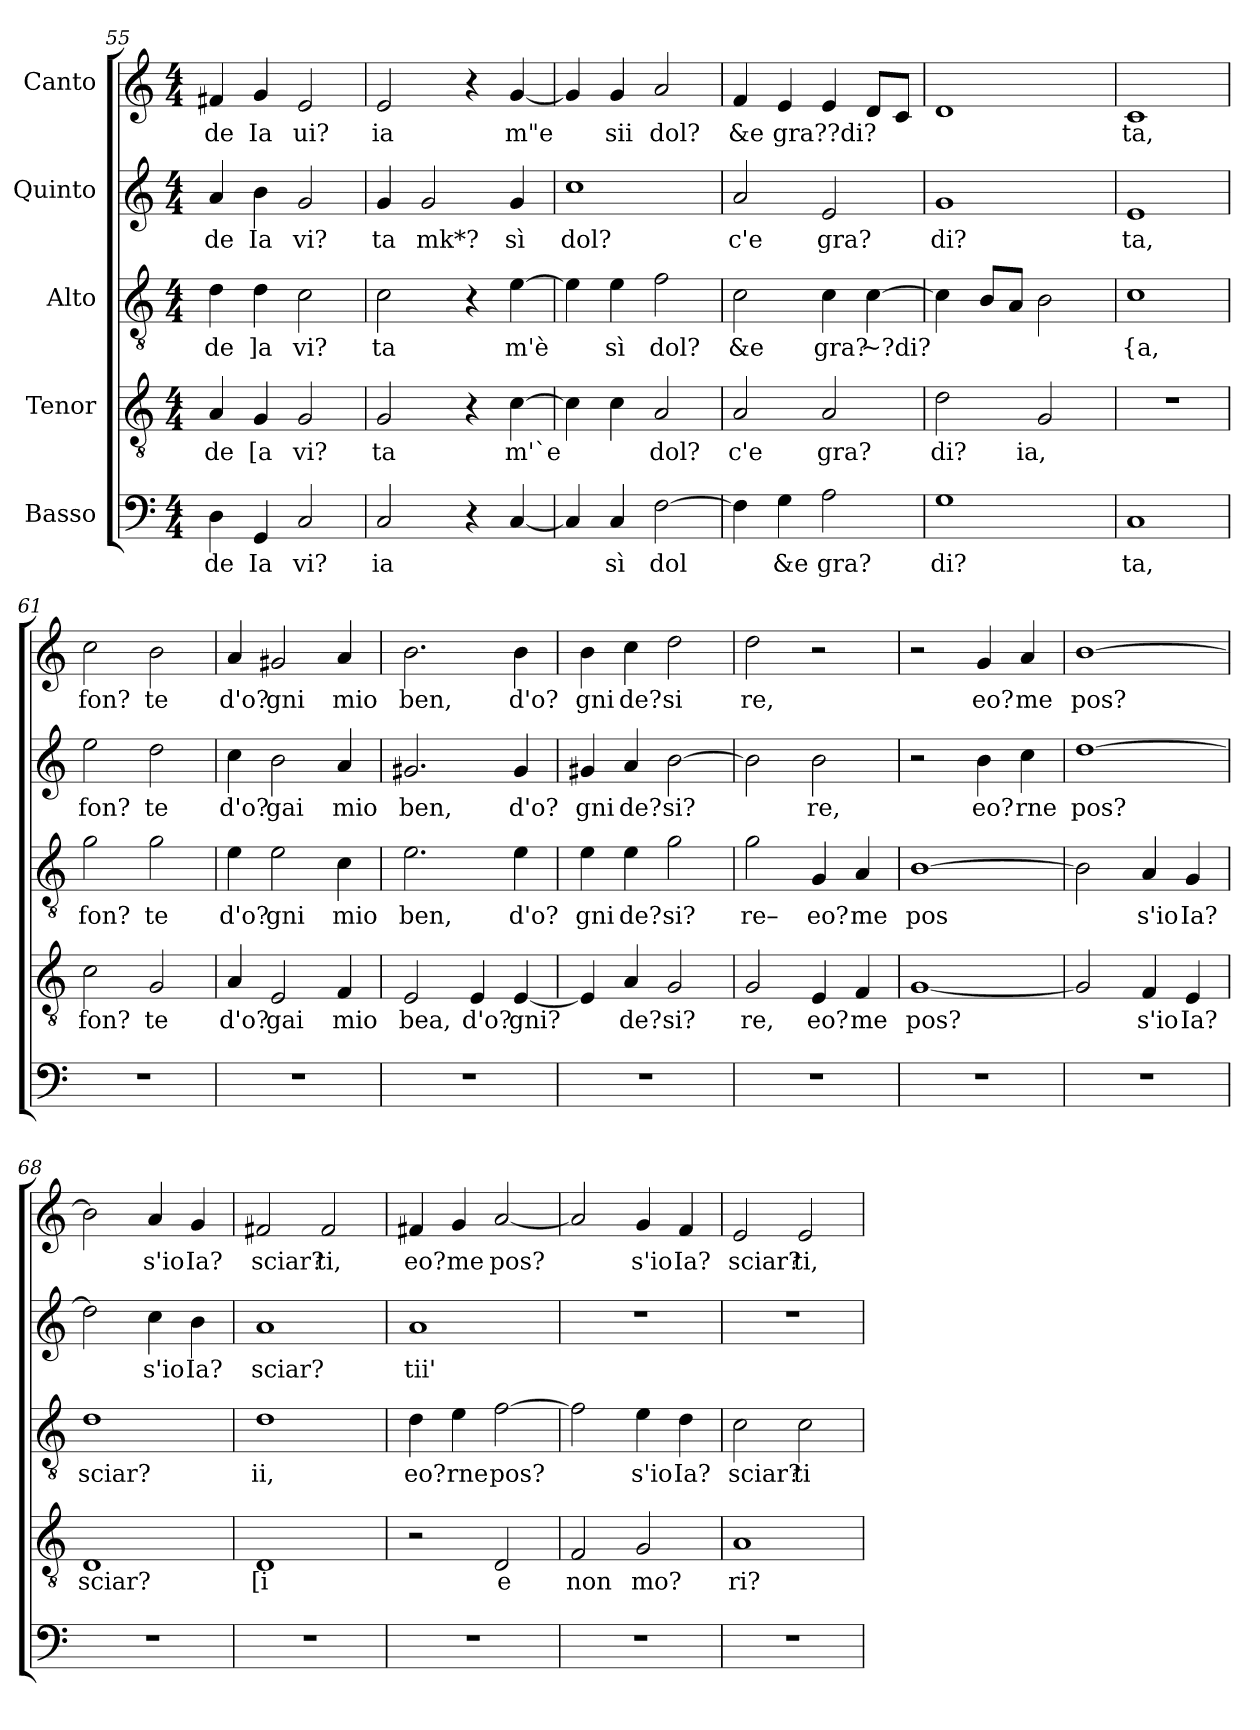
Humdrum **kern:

**kern	**text	**kern	**text	**kern	**text	**kern	**text	**kern	**text
*part5	*part5	*part4	*part4	*part3	*part3	*part2	*part2	*part1	*part1
*staff5	*staff5	*staff4	*staff4	*staff3	*staff3	*staff2	*staff2	*staff1	*staff1
*I"Basso	*	*I"Tenor	*	*I"Alto	*	*I"Quinto	*	*I"Canto	*
*clefF4	*	*clefGv2	*	*clefGv2	*	*clefG2	*	*clefG2	*
*k[]	*	*k[]	*	*k[]	*	*k[]	*	*k[]	*
*M4/4	*	*M4/4	*	*M4/4	*	*M4/4	*	*M4/4	*
=55	=55	=55	=55	=55	=55	=55	=55	=55	=55
!	!LO:LY:b	!	!LO:LY:b	!	!LO:LY:b	!	!LO:LY:b	!	!LO:LY:b
4D\	de	4A/	de	4d\	de	4a/	de	4f#X/	de
!	!LO:LY:b	!	!LO:LY:b	!	!LO:LY:b	!	!LO:LY:b	!	!LO:LY:b
4GG/	Ia	4G/	[a	4d\	]a	4b\	Ia	4g/	Ia
!	!LO:LY:b	!	!LO:LY:b	!	!LO:LY:b	!	!LO:LY:b	!	!LO:LY:b
2C/	vi?	2G/	vi?	2c\	vi?	2g/	vi?	2e/	ui?
=56	=56	=56	=56	=56	=56	=56	=56	=56	=56
!	!LO:LY:b	!	!LO:LY:b	!	!LO:LY:b	!	!LO:LY:b	!	!LO:LY:b
2C/	ia	2G/	ta	2c\	ta	4g/	ta	2e/	ia
!	!	!	!	!	!	!	!LO:LY:b	!	!
.	.	.	.	.	.	2g/	mk*?	.	.
4r	.	4r	.	4r	.	.	.	4r	.
!	!	!	!LO:LY:b	!	!LO:LY:b	!	!LO:LY:b	!	!LO:LY:b
[4C/	.	[4c\	m'`e	[4e\	m'è	4g/	sì	[4g/	m"e
=57	=57	=57	=57	=57	=57	=57	=57	=57	=57
!	!	!	!	!	!	!	!LO:LY:b	!	!
4C/]	.	4c\]	.	4e\]	.	1cc	dol?	4g/]	.
!	!LO:LY:b	!	!	!	!LO:LY:b	!	!	!	!LO:LY:b
4C/	sì	4c\	.	4e\	sì	.	.	4g/	sii
!	!LO:LY:b	!	!LO:LY:b	!	!LO:LY:b	!	!	!	!LO:LY:b
[2F\	dol	2A/	dol?	2f\	dol?	.	.	2a/	dol?
=58	=58	=58	=58	=58	=58	=58	=58	=58	=58
!	!	!	!LO:LY:b	!	!LO:LY:b	!	!LO:LY:b	!	!LO:LY:b
4F\]	.	2A/	c'e	2c\	&e	2a/	c'e	4f/	&e
!	!LO:LY:b	!	!	!	!	!	!	!	!LO:LY:b
4G\	&e	.	.	.	.	.	.	4e/	gra??di?
!	!LO:LY:b	!	!LO:LY:b	!	!LO:LY:b	!	!LO:LY:b	!	!
2A\	gra?	2A/	gra?	4c\	gra?	2e/	gra?	4e/	.
!	!	!	!	!	!LO:LY:b	!	!	!	!
.	.	.	.	[4c\	~?di?	.	.	8d/L	.
.	.	.	.	.	.	.	.	8c/J	.
=59	=59	=59	=59	=59	=59	=59	=59	=59	=59
!	!LO:LY:b	!	!LO:LY:b	!	!	!	!LO:LY:b	!	!
1G	di?	2d\	di?	4c\]	.	1g	di?	1d	.
.	.	.	.	8B/L	.	.	.	.	.
.	.	.	.	8A/J	.	.	.	.	.
!	!	!	!LO:LY:b	!	!	!	!	!	!
.	.	2G/	ia,	2B\	.	.	.	.	.
=60	=60	=60	=60	=60	=60	=60	=60	=60	=60
!	!LO:LY:b	!	!	!	!LO:LY:b	!	!LO:LY:b	!	!LO:LY:b
1C	ta,	1r	.	1c	{a,	1e	ta,	1c	ta,
=61	=61	=61	=61	=61	=61	=61	=61	=61	=61
!	!	!	!LO:LY:b	!	!LO:LY:b	!	!LO:LY:b	!	!LO:LY:b
1r	.	2c\	fon?	2g\	fon?	2ee\	fon?	2cc\	fon?
!	!	!	!LO:LY:b	!	!LO:LY:b	!	!LO:LY:b	!	!LO:LY:b
.	.	2G/	te	2g\	te	2dd\	te	2b\	te
=62	=62	=62	=62	=62	=62	=62	=62	=62	=62
!	!	!	!LO:LY:b	!	!LO:LY:b	!	!LO:LY:b	!	!LO:LY:b
1r	.	4A/	d'o?	4e\	d'o?	4cc\	d'o?	4a/	d'o?
!	!	!	!LO:LY:b	!	!LO:LY:b	!	!LO:LY:b	!	!LO:LY:b
.	.	2E/	gai	2e\	gni	2b\	gai	2g#X/	gni
!	!	!	!LO:LY:b	!	!LO:LY:b	!	!LO:LY:b	!	!LO:LY:b
.	.	4F/	mio	4c\	mio	4a/	mio	4a/	mio
=63	=63	=63	=63	=63	=63	=63	=63	=63	=63
!	!	!	!LO:LY:b	!	!LO:LY:b	!	!LO:LY:b	!	!LO:LY:b
1r	.	2E/	bea,	2.e\	ben,	2.g#X/	ben,	2.b\	ben,
!	!	!	!LO:LY:b	!	!	!	!	!	!
.	.	4E/	d'o?	.	.	.	.	.	.
!	!	!	!LO:LY:b	!	!LO:LY:b	!	!LO:LY:b	!	!LO:LY:b
.	.	[4E/	gni?	4e\	d'o?	4g#/	d'o?	4b\	d'o?
=64	=64	=64	=64	=64	=64	=64	=64	=64	=64
!	!	!	!	!	!LO:LY:b	!	!LO:LY:b	!	!LO:LY:b
1r	.	4E/]	.	4e\	gni	4g#X/	gni	4b\	gni
!	!	!	!LO:LY:b	!	!LO:LY:b	!	!LO:LY:b	!	!LO:LY:b
.	.	4A/	de?	4e\	de?	4a/	de?	4cc\	de?
!	!	!	!LO:LY:b	!	!LO:LY:b	!	!LO:LY:b	!	!LO:LY:b
.	.	2G/	si?	2g\	si?	[2b\	si?	2dd\	si
=65	=65	=65	=65	=65	=65	=65	=65	=65	=65
!	!	!	!LO:LY:b	!	!LO:LY:b	!	!	!	!LO:LY:b
1r	.	2G/	re,	2g\	re–	2b\]	.	2dd\	re,
!	!	!	!LO:LY:b	!	!LO:LY:b	!	!LO:LY:b	!	!
.	.	4E/	eo?	4G/	eo?	2b\	re,	2r	.
!	!	!	!LO:LY:b	!	!LO:LY:b	!	!	!	!
.	.	4F/	me	4A/	me	.	.	.	.
=66	=66	=66	=66	=66	=66	=66	=66	=66	=66
!	!	!	!LO:LY:b	!	!LO:LY:b	!	!	!	!
1r	.	[1G	pos?	[1B	pos	2r	.	2r	.
!	!	!	!	!	!	!	!LO:LY:b	!	!LO:LY:b
.	.	.	.	.	.	4b\	eo?	4g/	eo?
!	!	!	!	!	!	!	!LO:LY:b	!	!LO:LY:b
.	.	.	.	.	.	4cc\	rne	4a/	me
=67	=67	=67	=67	=67	=67	=67	=67	=67	=67
!	!	!	!	!	!	!	!LO:LY:b	!	!LO:LY:b
1r	.	2G/]	.	2B\]	.	[1dd	pos?	[1b	pos?
!	!	!	!LO:LY:b	!	!LO:LY:b	!	!	!	!
.	.	4F/	s'io	4A/	s'io	.	.	.	.
!	!	!	!LO:LY:b	!	!LO:LY:b	!	!	!	!
.	.	4E/	Ia?	4G/	Ia?	.	.	.	.
=68	=68	=68	=68	=68	=68	=68	=68	=68	=68
!	!	!	!LO:LY:b	!	!LO:LY:b	!	!	!	!
1r	.	1D	sciar?	1d	sciar?	2dd\]	.	2b\]	.
!	!	!	!	!	!	!	!LO:LY:b	!	!LO:LY:b
.	.	.	.	.	.	4cc\	s'io	4a/	s'io
!	!	!	!	!	!	!	!LO:LY:b	!	!LO:LY:b
.	.	.	.	.	.	4b\	Ia?	4g/	Ia?
=69	=69	=69	=69	=69	=69	=69	=69	=69	=69
!	!	!	!LO:LY:b	!	!LO:LY:b	!	!LO:LY:b	!	!LO:LY:b
1r	.	1D	[i	1d	ii,	1a	sciar?	2f#X/	sciar?
!	!	!	!	!	!	!	!	!	!LO:LY:b
.	.	.	.	.	.	.	.	2f#/	ti,
=70	=70	=70	=70	=70	=70	=70	=70	=70	=70
!	!	!	!	!	!LO:LY:b	!	!LO:LY:b	!	!LO:LY:b
1r	.	2r	.	4d\	eo?	1a	tii'	4f#X/	eo?
!	!	!	!	!	!LO:LY:b	!	!	!	!LO:LY:b
.	.	.	.	4e\	rne	.	.	4g/	me
!	!	!	!LO:LY:b	!	!LO:LY:b	!	!	!	!LO:LY:b
.	.	2D/	e	[2f\	pos?	.	.	[2a/	pos?
=71	=71	=71	=71	=71	=71	=71	=71	=71	=71
!	!	!	!LO:LY:b	!	!	!	!	!	!
1r	.	2F/	non	2f\]	.	1r	.	2a/]	.
!	!	!	!LO:LY:b	!	!LO:LY:b	!	!	!	!LO:LY:b
.	.	2G/	mo?	4e\	s'io	.	.	4g/	s'io
!	!	!	!	!	!LO:LY:b	!	!	!	!LO:LY:b
.	.	.	.	4d\	Ia?	.	.	4f/	Ia?
=72	=72	=72	=72	=72	=72	=72	=72	=72	=72
!	!	!	!LO:LY:b	!	!LO:LY:b	!	!	!	!LO:LY:b
1r	.	1A	ri?	2c\	sciar?	1r	.	2e/	sciar?
!	!	!	!	!	!LO:LY:b	!	!	!	!LO:LY:b
.	.	.	.	2c\	ti	.	.	2e/	ti,
=	=	=	=	=	=	=	=	=	=
*-	*-	*-	*-	*-	*-	*-	*-	*-	*-
